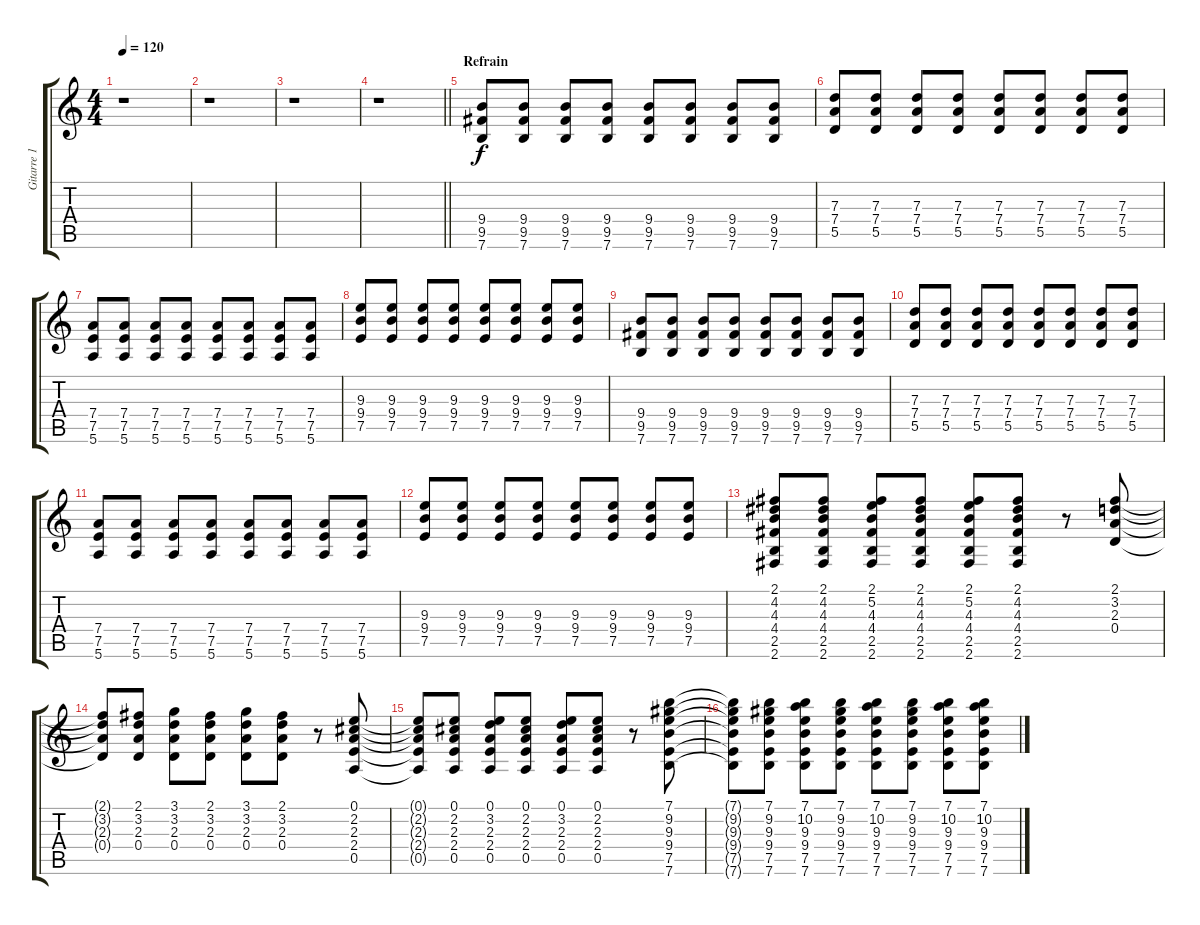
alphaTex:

\track ("Gitarre 1" "Gitarre 1") {instrument overdrivenguitar}
\staff {score tabs}
\tuning (E4 B3 G3 D3 A2 E2) {hide}
\ts (4 4)
\tempo 120
\clef g2
\ks c
r.1{dy f} |
r.1 |
r.1 |
\barLineRight lightlight
r.1 |
\section ("" "Refrain")
(9.4 9.5 7.6).8 (9.4 9.5 7.6).8 (9.4 9.5 7.6).8 (9.4 9.5 7.6).8 (9.4 9.5 7.6).8 (9.4 9.5 7.6).8 (9.4 9.5 7.6).8 (9.4 9.5 7.6).8 |
(7.3 7.4 5.5).8 (7.3 7.4 5.5).8 (7.3 7.4 5.5).8 (7.3 7.4 5.5).8 (7.3 7.4 5.5).8 (7.3 7.4 5.5).8 (7.3 7.4 5.5).8 (7.3 7.4 5.5).8 |
(7.4 7.5 5.6).8 (7.4 7.5 5.6).8 (7.4 7.5 5.6).8 (7.4 7.5 5.6).8 (7.4 7.5 5.6).8 (7.4 7.5 5.6).8 (7.4 7.5 5.6).8 (7.4 7.5 5.6).8 |
(9.3 9.4 7.5).8 (9.3 9.4 7.5).8 (9.3 9.4 7.5).8 (9.3 9.4 7.5).8 (9.3 9.4 7.5).8 (9.3 9.4 7.5).8 (9.3 9.4 7.5).8 (9.3 9.4 7.5).8 |
(9.4 9.5 7.6).8 (9.4 9.5 7.6).8 (9.4 9.5 7.6).8 (9.4 9.5 7.6).8 (9.4 9.5 7.6).8 (9.4 9.5 7.6).8 (9.4 9.5 7.6).8 (9.4 9.5 7.6).8 |
(7.3 7.4 5.5).8 (7.3 7.4 5.5).8 (7.3 7.4 5.5).8 (7.3 7.4 5.5).8 (7.3 7.4 5.5).8 (7.3 7.4 5.5).8 (7.3 7.4 5.5).8 (7.3 7.4 5.5).8 |
(7.4 7.5 5.6).8 (7.4 7.5 5.6).8 (7.4 7.5 5.6).8 (7.4 7.5 5.6).8 (7.4 7.5 5.6).8 (7.4 7.5 5.6).8 (7.4 7.5 5.6).8 (7.4 7.5 5.6).8 |
(9.3 9.4 7.5).8 (9.3 9.4 7.5).8 (9.3 9.4 7.5).8 (9.3 9.4 7.5).8 (9.3 9.4 7.5).8 (9.3 9.4 7.5).8 (9.3 9.4 7.5).8 (9.3 9.4 7.5).8 |
(2.1 4.2 4.3 4.4 2.5 2.6).8 (2.1 4.2 4.3 4.4 2.5 2.6).8 (2.1 5.2 4.3 4.4 2.5 2.6).8 (2.1 4.2 4.3 4.4 2.5 2.6).8 (2.1 5.2 4.3 4.4 2.5 2.6).8 (2.1 4.2 4.3 4.4 2.5 2.6).8 r.8 (2.1 3.2 2.3 0.4).8 |
(2.1{t} 3.2{t} 2.3{t} 0.4{t}).8 (2.1 3.2 2.3 0.4).8 (3.1 3.2 2.3 0.4).8 (2.1 3.2 2.3 0.4).8 (3.1 3.2 2.3 0.4).8 (2.1 3.2 2.3 0.4).8 r.8 (0.1 2.2 2.3 2.4 0.5).8 |
(0.1{t} 2.2{t} 2.3{t} 2.4{t} 0.5{t}).8 (0.1 2.2 2.3 2.4 0.5).8 (0.1 3.2 2.3 2.4 0.5).8 (0.1 2.2 2.3 2.4 0.5).8 (0.1 3.2 2.3 2.4 0.5).8 (0.1 2.2 2.3 2.4 0.5).8 r.8 (7.1 9.2 9.3 9.4 7.5 7.6).8 |
(7.1{t} 9.2{t} 9.3{t} 9.4{t} 7.5{t} 7.6{t}).8 (7.1 9.2 9.3 9.4 7.5 7.6).8 (7.1 10.2 9.3 9.4 7.5 7.6).8 (7.1 9.2 9.3 9.4 7.5 7.6).8 (7.1 10.2 9.3 9.4 7.5 7.6).8 (7.1 9.2 9.3 9.4 7.5 7.6).8 (7.1 10.2 9.3 9.4 7.5 7.6).8 (7.1 10.2 9.3 9.4 7.5 7.6).8
